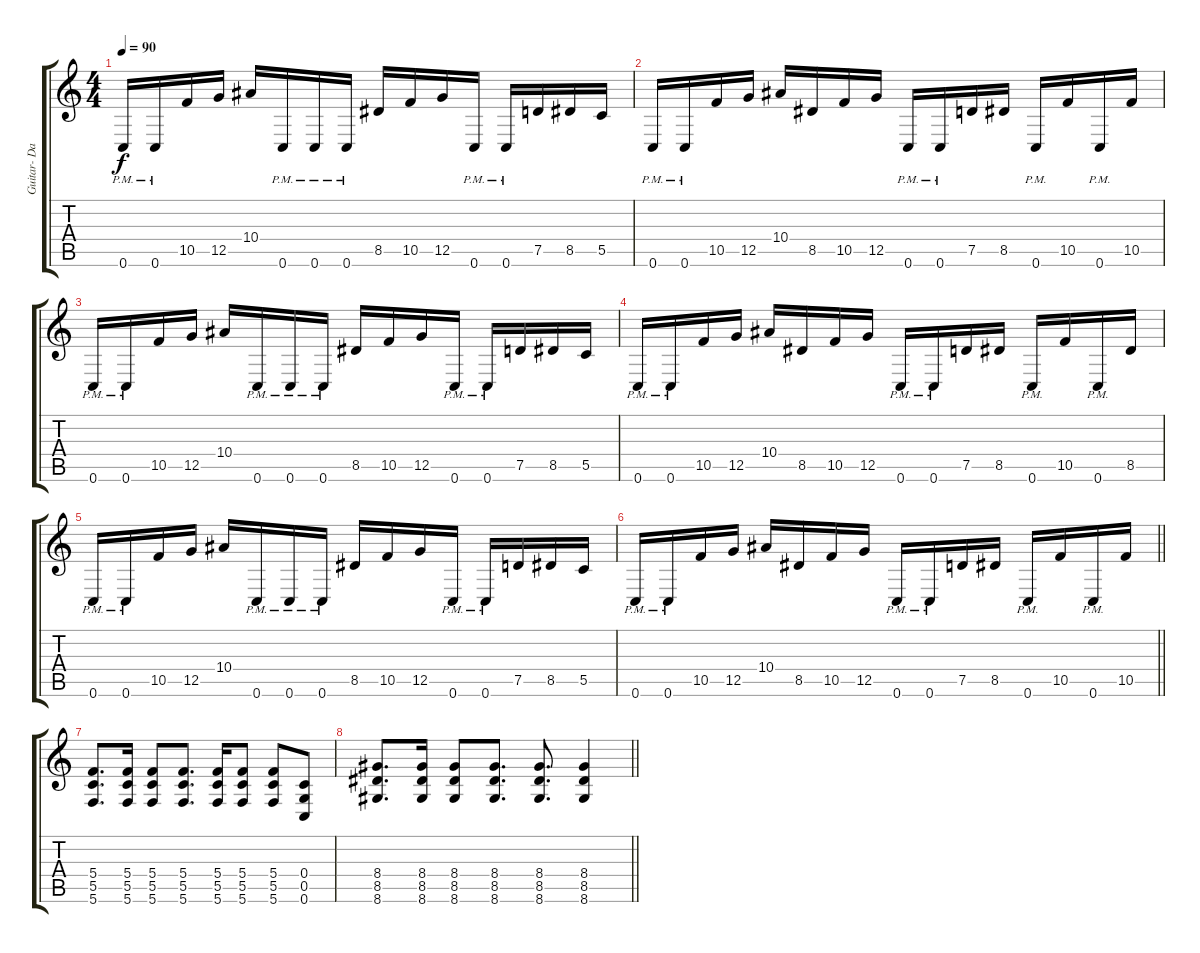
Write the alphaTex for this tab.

\track ("Guitar- Dan Donegan" "Guitar- Da") {instrument distortionguitar}
\staff {score tabs}
\tuning (D4 A3 F3 C3 G2 C2) {hide}
\ts (4 4)
\tempo 90
\clef g2
\ks c
0.6{pm}.16{dy f} 0.6{pm}.16 10.5.16 12.5.16 10.4.16 0.6{pm}.16 0.6{pm}.16 0.6{pm}.16 8.5.16 10.5.16 12.5.16 0.6{pm}.16 0.6{pm}.16 7.5.16 8.5.16 5.5.16 |
0.6{pm}.16 0.6{pm}.16 10.5.16 12.5.16 10.4.16 8.5.16 10.5.16 12.5.16 0.6{pm}.16 0.6{pm}.16 7.5.16 8.5.16 0.6{pm}.16 10.5.16 0.6{pm}.16 10.5.16 |
0.6{pm}.16 0.6{pm}.16 10.5.16 12.5.16 10.4.16 0.6{pm}.16 0.6{pm}.16 0.6{pm}.16 8.5.16 10.5.16 12.5.16 0.6{pm}.16 0.6{pm}.16 7.5.16 8.5.16 5.5.16 |
0.6{pm}.16 0.6{pm}.16 10.5.16 12.5.16 10.4.16 8.5.16 10.5.16 12.5.16 0.6{pm}.16 0.6{pm}.16 7.5.16 8.5.16 0.6{pm}.16 10.5.16 0.6{pm}.16 8.5.16 |
0.6{pm}.16 0.6{pm}.16 10.5.16 12.5.16 10.4.16 0.6{pm}.16 0.6{pm}.16 0.6{pm}.16 8.5.16 10.5.16 12.5.16 0.6{pm}.16 0.6{pm}.16 7.5.16 8.5.16 5.5.16 |
\barLineRight lightlight
0.6{pm}.16 0.6{pm}.16 10.5.16 12.5.16 10.4.16 8.5.16 10.5.16 12.5.16 0.6{pm}.16 0.6{pm}.16 7.5.16 8.5.16 0.6{pm}.16 10.5.16 0.6{pm}.16 10.5.16 |
(5.4 5.5 5.6).8{d} (5.4 5.5 5.6).16 (5.4 5.5 5.6).8 (5.4 5.5 5.6).8{d} (5.4 5.5 5.6).16 (5.4 5.5 5.6).8 (5.4 5.5 5.6).8 (0.4 0.5 0.6).8 |
\barLineRight lightlight
(8.4 8.5 8.6).8{d} (8.4 8.5 8.6).16 (8.4 8.5 8.6).8 (8.4 8.5 8.6).8{d} (8.4 8.5 8.6).8{d} (8.4 8.5 8.6).4
